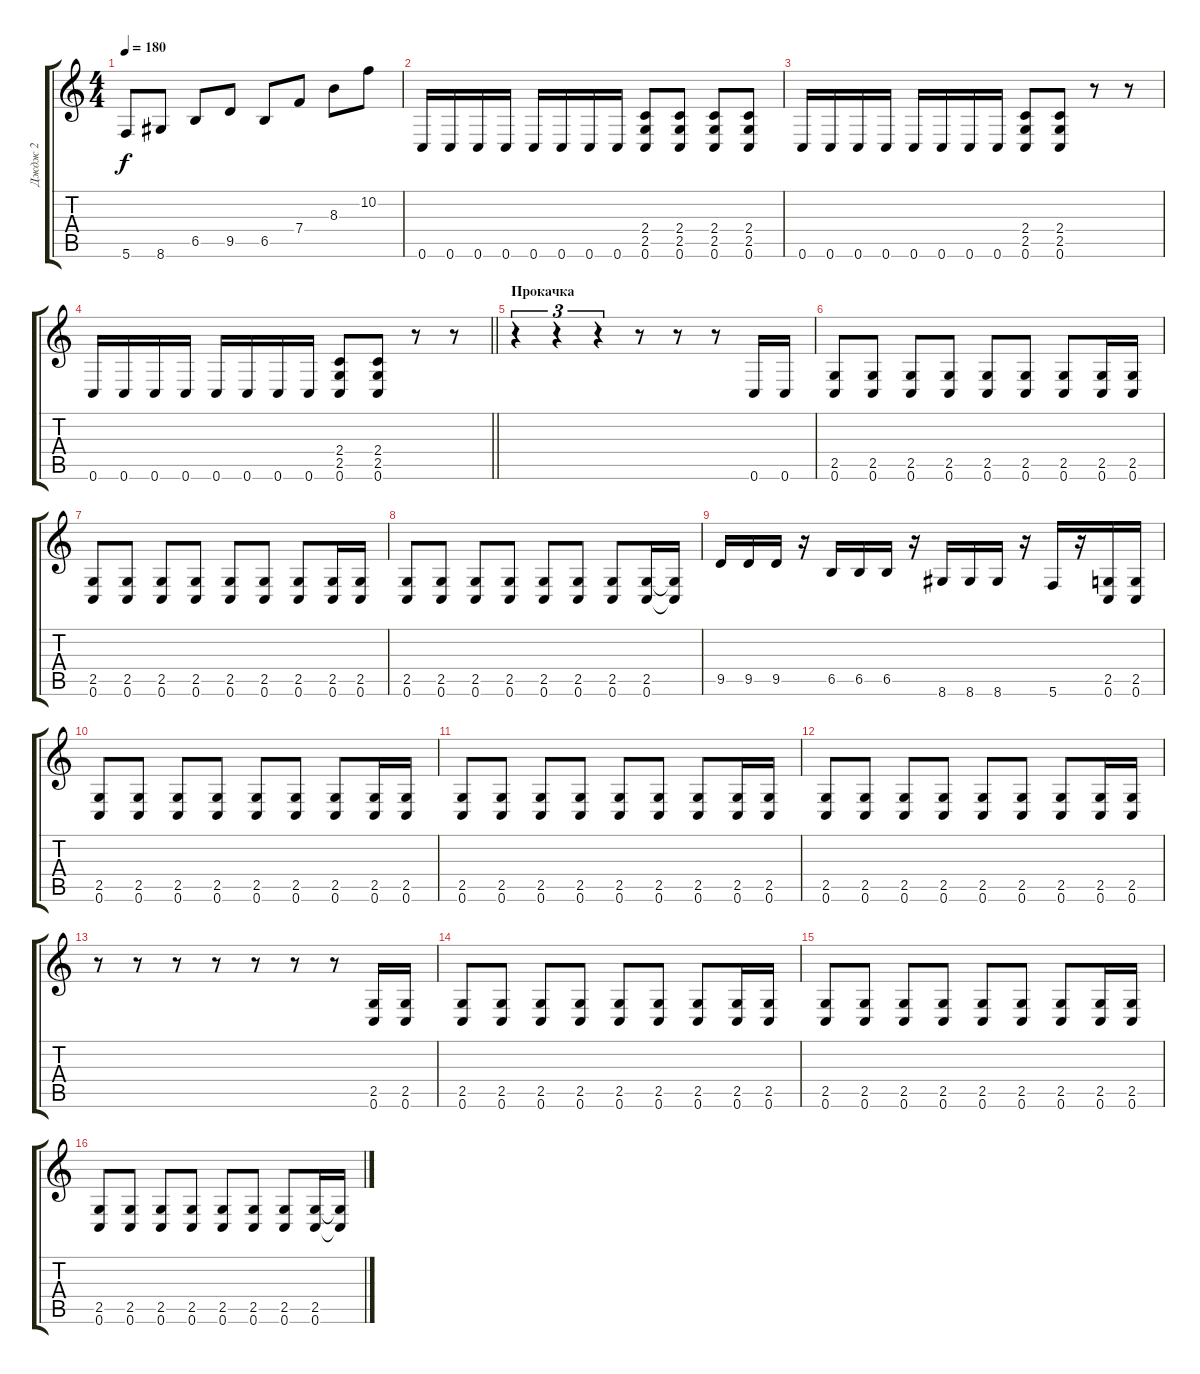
\track ("Дждж 2" "Дждж 2") {instrument overdrivenguitar}
\staff {score tabs}
\tuning (C4 G3 Eb3 Bb2 F2 C2) {hide}
\ts (4 4)
\tempo 180
\clef g2
\ks c
5.6.8{dy f} 8.6.8 6.5.8 9.5.8 6.5.8 7.4.8 8.3.8 10.2.8 |
0.6.16 0.6.16 0.6.16 0.6.16 0.6.16 0.6.16 0.6.16 0.6.16 (2.4 2.5 0.6).8 (2.4 2.5 0.6).8 (2.4 2.5 0.6).8 (2.4 2.5 0.6).8 |
0.6.16 0.6.16 0.6.16 0.6.16 0.6.16 0.6.16 0.6.16 0.6.16 (2.4 2.5 0.6).8 (2.4 2.5 0.6).8 r.8 r.8 |
\barLineRight lightlight
0.6.16 0.6.16 0.6.16 0.6.16 0.6.16 0.6.16 0.6.16 0.6.16 (2.4 2.5 0.6).8 (2.4 2.5 0.6).8 r.8 r.8 |
\section ("" "Прокачка")
r.4{tu (3 2)} r.4{tu (3 2)} r.4{tu (3 2)} r.8 r.8 r.8 0.6.16 0.6.16 |
(2.5 0.6).8 (2.5 0.6).8 (2.5 0.6).8 (2.5 0.6).8 (2.5 0.6).8 (2.5 0.6).8 (2.5 0.6).8 (2.5 0.6).16 (2.5 0.6).16 |
(2.5 0.6).8 (2.5 0.6).8 (2.5 0.6).8 (2.5 0.6).8 (2.5 0.6).8 (2.5 0.6).8 (2.5 0.6).8 (2.5 0.6).16 (2.5 0.6).16 |
(2.5 0.6).8 (2.5 0.6).8 (2.5 0.6).8 (2.5 0.6).8 (2.5 0.6).8 (2.5 0.6).8 (2.5 0.6).8 (2.5 0.6).16 (2.5{t} 0.6{t}).16 |
9.5.16 9.5.16 9.5.16 r.16 6.5.16 6.5.16 6.5.16 r.16 8.6.16 8.6.16 8.6.16 r.16 5.6.16 r.16 (2.5 0.6).16 (2.5 0.6).16 |
(2.5 0.6).8 (2.5 0.6).8 (2.5 0.6).8 (2.5 0.6).8 (2.5 0.6).8 (2.5 0.6).8 (2.5 0.6).8 (2.5 0.6).16 (2.5 0.6).16 |
(2.5 0.6).8 (2.5 0.6).8 (2.5 0.6).8 (2.5 0.6).8 (2.5 0.6).8 (2.5 0.6).8 (2.5 0.6).8 (2.5 0.6).16 (2.5 0.6).16 |
(2.5 0.6).8 (2.5 0.6).8 (2.5 0.6).8 (2.5 0.6).8 (2.5 0.6).8 (2.5 0.6).8 (2.5 0.6).8 (2.5 0.6).16 (2.5 0.6).16 |
r.8 r.8 r.8 r.8 r.8 r.8 r.8 (2.5 0.6).16 (2.5 0.6).16 |
(2.5 0.6).8 (2.5 0.6).8 (2.5 0.6).8 (2.5 0.6).8 (2.5 0.6).8 (2.5 0.6).8 (2.5 0.6).8 (2.5 0.6).16 (2.5 0.6).16 |
(2.5 0.6).8 (2.5 0.6).8 (2.5 0.6).8 (2.5 0.6).8 (2.5 0.6).8 (2.5 0.6).8 (2.5 0.6).8 (2.5 0.6).16 (2.5 0.6).16 |
(2.5 0.6).8 (2.5 0.6).8 (2.5 0.6).8 (2.5 0.6).8 (2.5 0.6).8 (2.5 0.6).8 (2.5 0.6).8 (2.5 0.6).16 (2.5{t} 0.6{t}).16
